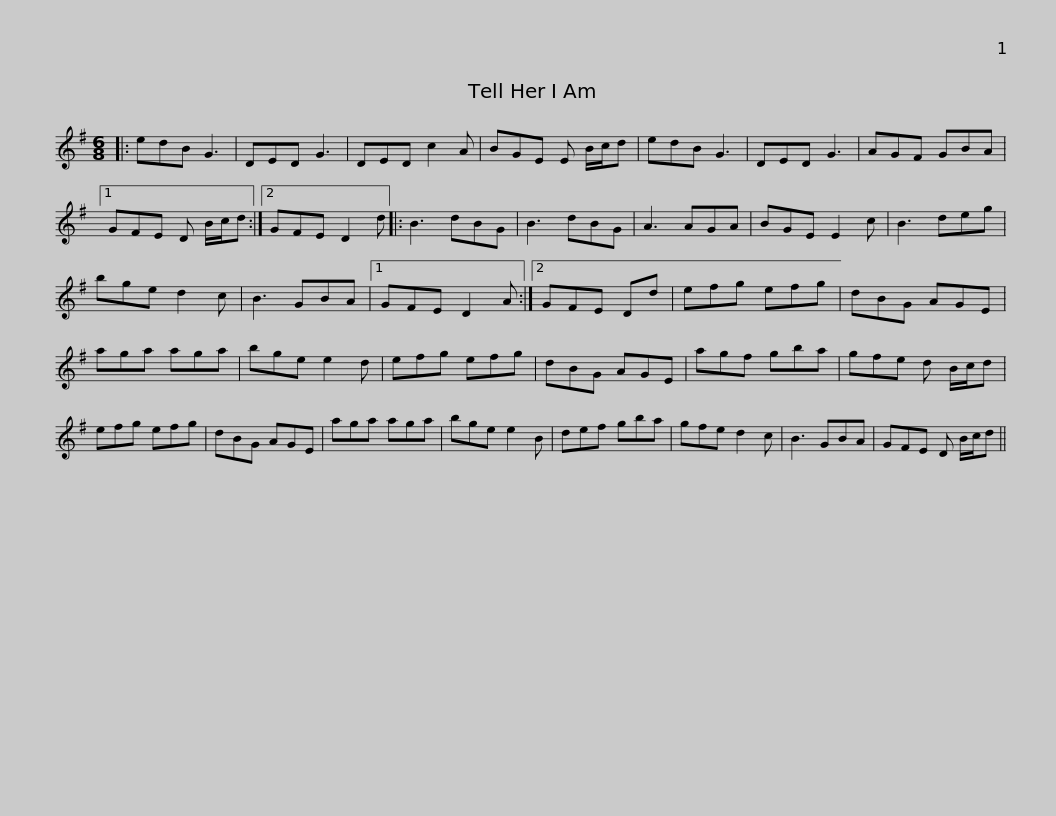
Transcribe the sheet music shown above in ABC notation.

X:1
L:1/8
M:6/8
I:linebreak $
K:G
V:1 treble
V:1
|: edB G3 | DED G3 | DED c2 A | BGE E B/c/d | edB G3 | %5
 DED G3 | AGF GBA |1$ GFE D B/c/d :|2 GFE D2 d |: B3 dBG | %10
 B3 dBG | A3 AGA | BGE E2 c | B3 deg | bge d2 c |$ %15
 B3 GBA |1 GFE D2 A :|2 GFE Dd | efg efg | dBG AGE | %20
 aga aga | bge e2 d |$ efg efg | dBG AGE | agf gba | %25
 gfe d B/c/d | efg efg | dBG AGE | aga aga |$ bge e2 B | %30
 def gba | gfe d2 c | B3 GBA | GFE D B/c/d || %34
